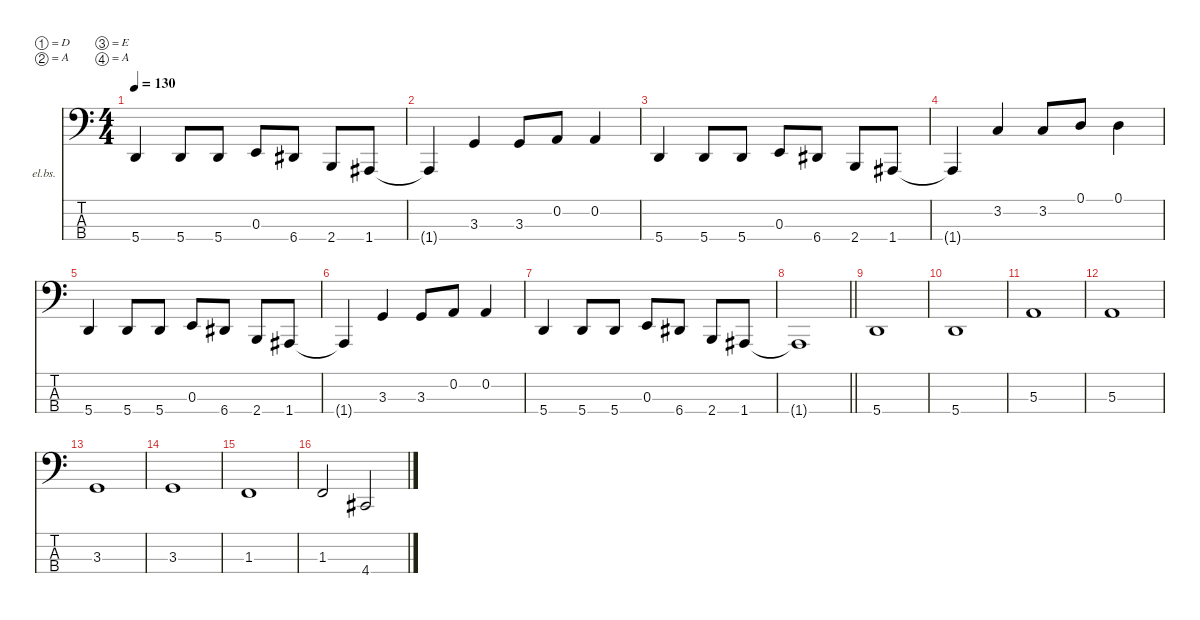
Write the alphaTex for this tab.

\defaultSystemsLayout 4
\hideDynamics
\bracketExtendMode nobrackets
\firstSystemTrackNameOrientation horizontal
\otherSystemsTrackNameOrientation horizontal
\track ("Bass" "el.bs.") {instrument electricbassfinger}
\staff {score tabs}
\tuning (D2 A1 E1 A0)
\ts (4 4)
\section ("" "")
\tempo 130
\clef f4
\ks c
5.4.4{dy f} 5.4.8 5.4.8 0.3.8 6.4{acc #}.8 2.4.8 1.4{acc #}.8 |
1.4{t acc #}.4 3.3.4 3.3.8 0.2.8 0.2.4 |
5.4.4 5.4.8 5.4.8 0.3.8 6.4{acc #}.8 2.4.8 1.4{acc #}.8 |
1.4{t acc #}.4 3.2.4 3.2.8 0.1.8 0.1.4 |
5.4.4 5.4.8 5.4.8 0.3.8 6.4{acc #}.8 2.4.8 1.4{acc #}.8 |
1.4{t acc #}.4 3.3.4 3.3.8 0.2.8 0.2.4 |
5.4.4 5.4.8 5.4.8 0.3.8 6.4{acc #}.8 2.4.8 1.4{acc #}.8 |
\barLineRight lightlight
1.4{t acc #}.1 |
\section ("" "")
5.4.1 |
5.4.1 |
5.3.1 |
5.3.1 |
3.3.1 |
3.3.1 |
1.3.1 |
1.3.2 4.4{acc #}.2
